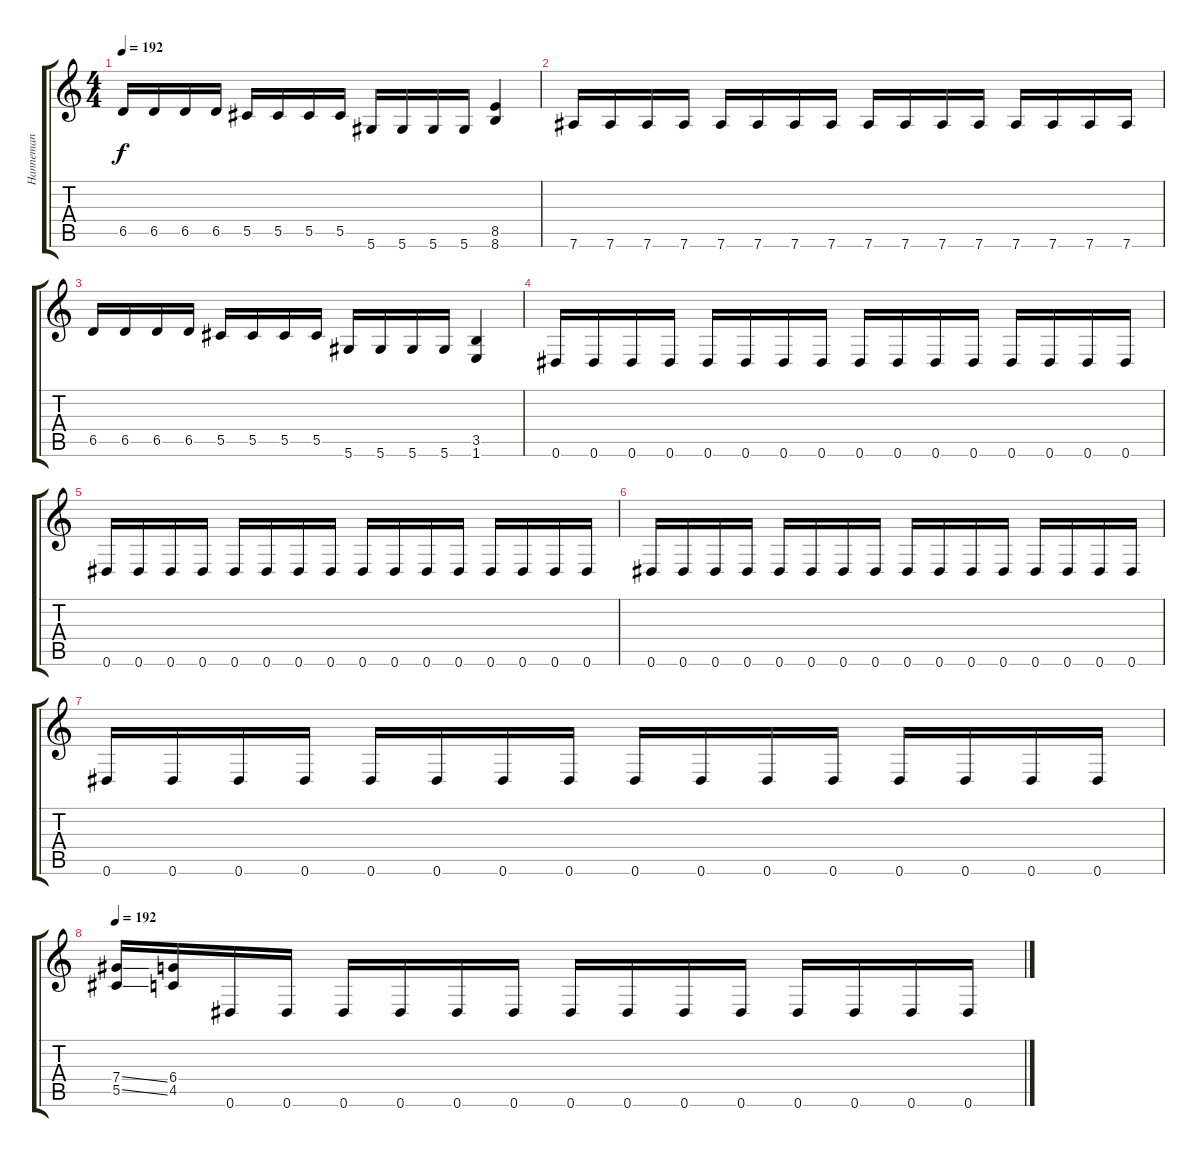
\track ("Hanneman" "Hanneman") {instrument distortionguitar}
\staff {score tabs}
\tuning (Eb4 Bb3 Gb3 Db3 Ab2 Eb2) {hide}
\ts (4 4)
\tempo 192
\clef g2
\ks c
6.5.16{dy f} 6.5.16 6.5.16 6.5.16 5.5.16 5.5.16 5.5.16 5.5.16 5.6.16 5.6.16 5.6.16 5.6.16 (8.5 8.6).4 |
7.6.16 7.6.16 7.6.16 7.6.16 7.6.16 7.6.16 7.6.16 7.6.16 7.6.16 7.6.16 7.6.16 7.6.16 7.6.16 7.6.16 7.6.16 7.6.16 |
6.5.16 6.5.16 6.5.16 6.5.16 5.5.16 5.5.16 5.5.16 5.5.16 5.6.16 5.6.16 5.6.16 5.6.16 (3.5 1.6).4 |
0.6.16 0.6.16 0.6.16 0.6.16 0.6.16 0.6.16 0.6.16 0.6.16 0.6.16 0.6.16 0.6.16 0.6.16 0.6.16 0.6.16 0.6.16 0.6.16 |
0.6.16 0.6.16 0.6.16 0.6.16 0.6.16 0.6.16 0.6.16 0.6.16 0.6.16 0.6.16 0.6.16 0.6.16 0.6.16 0.6.16 0.6.16 0.6.16 |
0.6.16 0.6.16 0.6.16 0.6.16 0.6.16 0.6.16 0.6.16 0.6.16 0.6.16 0.6.16 0.6.16 0.6.16 0.6.16 0.6.16 0.6.16 0.6.16 |
0.6.16 0.6.16 0.6.16 0.6.16 0.6.16 0.6.16 0.6.16 0.6.16 0.6.16 0.6.16 0.6.16 0.6.16 0.6.16 0.6.16 0.6.16 0.6.16 |
\tempo 192
(7.4{ss} 5.5{ss}).16 (6.4 4.5).16 0.6.16 0.6.16 0.6.16 0.6.16 0.6.16 0.6.16 0.6.16 0.6.16 0.6.16 0.6.16 0.6.16 0.6.16 0.6.16 0.6.16
